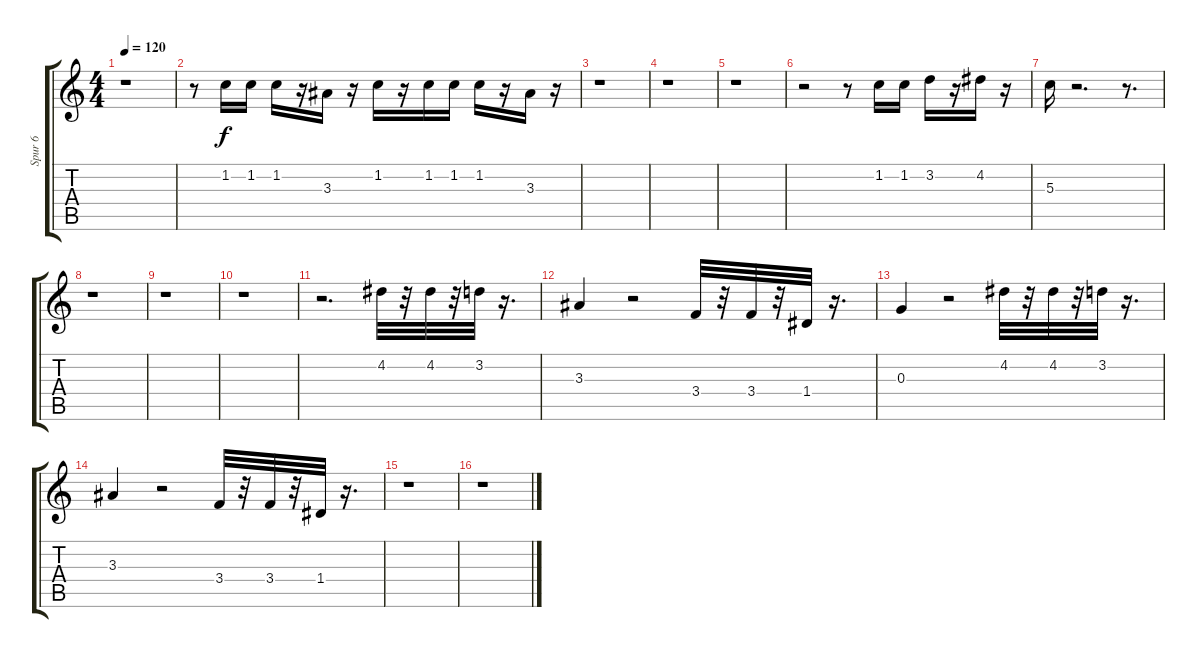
\track ("Spur 6" "Spur 6") {instrument electricguitarmuted}
\staff {score tabs}
\tuning (E4 B3 G3 D3 A2 E2) {hide}
\ts (4 4)
\tempo 120
\clef g2
\ks c
r.1{dy f} |
r.8 1.2.16 1.2.16 1.2.16 r.16 3.3.16 r.16 1.2.16 r.16 1.2.16 1.2.16 1.2.16 r.16 3.3.16 r.16 |
r.1 |
r.1 |
r.1 |
r.2 r.8 1.2.16 1.2.16 3.2.16 r.16 4.2.16 r.16 |
5.3.16 r.2{d} r.8{d} |
r.1 |
r.1 |
r.1 |
r.2{d} 4.2.32 r.32 4.2.32 r.32 3.2.32 r.16{d} |
3.3.4 r.2 3.4.32 r.32 3.4.32 r.32 1.4.32 r.16{d} |
0.3.4 r.2 4.2.32 r.32 4.2.32 r.32 3.2.32 r.16{d} |
3.3.4 r.2 3.4.32 r.32 3.4.32 r.32 1.4.32 r.16{d} |
r.1 |
r.1
